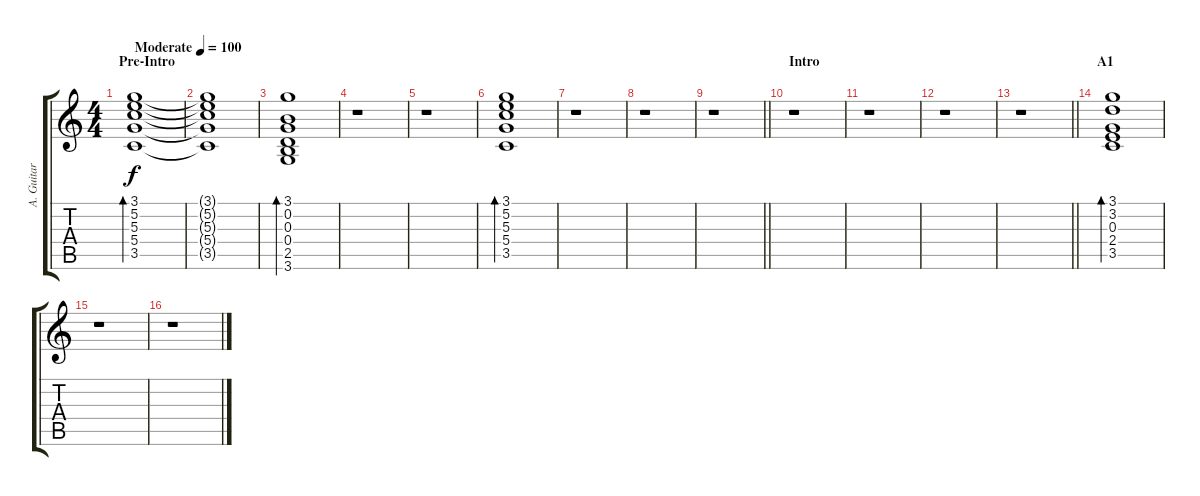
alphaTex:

\track ("A. Guitar" "A. Guitar") {instrument acousticguitarsteel}
\staff {score tabs}
\tuning (E4 B3 G3 D3 A2 E2) {hide}
\ts (4 4)
\section ("" "Pre-Intro")
\tempo (100 "Moderate")
\clef g2
\ks c
(3.1 5.2 5.3 5.4 3.5).1{bd 240 dy f instrument acousticguitarsteel} |
(3.1{t} 5.2{t} 5.3{t} 5.4{t} 3.5{t}).1 |
(3.1 0.2 0.3 0.4 2.5 3.6).1{bd 120} |
r.1 |
r.1 |
(3.1 5.2 5.3 5.4 3.5).1{bd 120} |
r.1 |
r.1 |
\barLineRight lightlight
r.1 |
\section ("" "Intro")
r.1 |
r.1 |
r.1 |
\barLineRight lightlight
r.1 |
\section ("" "A1")
(3.1 3.2 0.3 2.4 3.5).1{bd 120} |
r.1 |
r.1
